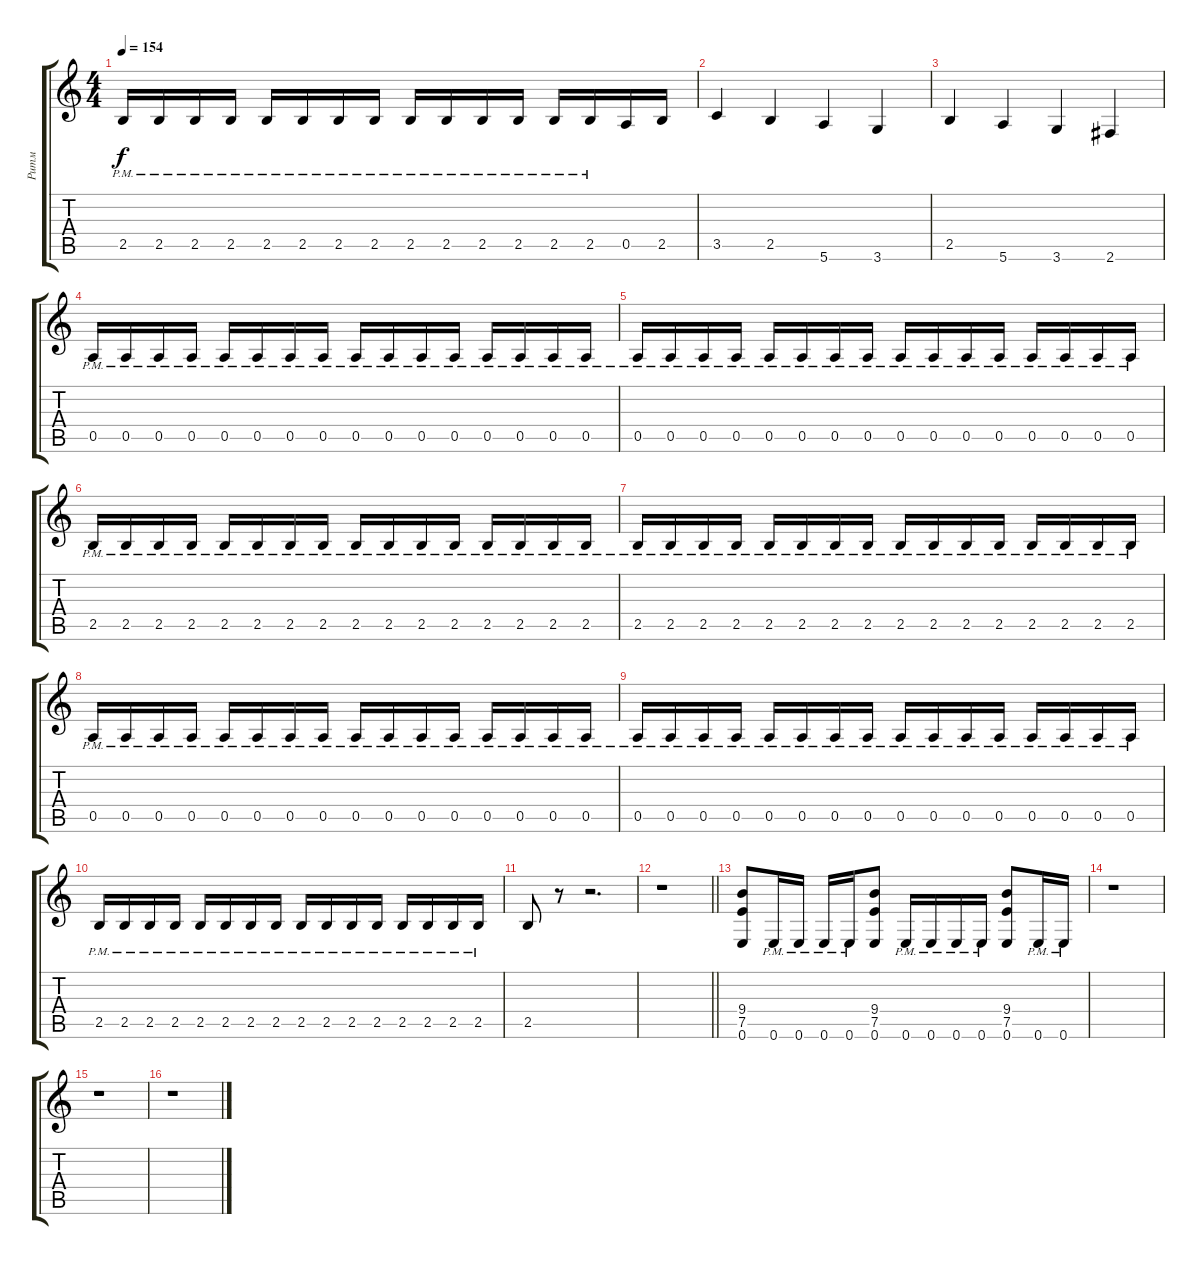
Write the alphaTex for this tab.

\track ("Ритм" "Ритм") {instrument distortionguitar}
\staff {score tabs}
\tuning (E4 B3 G3 D3 A2 E2) {hide}
\ts (4 4)
\tempo 154
\clef g2
\ks c
2.5{pm}.16{dy f} 2.5{pm}.16 2.5{pm}.16 2.5{pm}.16 2.5{pm}.16 2.5{pm}.16 2.5{pm}.16 2.5{pm}.16 2.5{pm}.16 2.5{pm}.16 2.5{pm}.16 2.5{pm}.16 2.5{pm}.16 2.5{pm}.16 0.5.16 2.5.16 |
3.5.4 2.5.4 5.6.4 3.6.4 |
2.5.4 5.6.4 3.6.4 2.6.4 |
0.5{pm}.16 0.5{pm}.16 0.5{pm}.16 0.5{pm}.16 0.5{pm}.16 0.5{pm}.16 0.5{pm}.16 0.5{pm}.16 0.5{pm}.16 0.5{pm}.16 0.5{pm}.16 0.5{pm}.16 0.5{pm}.16 0.5{pm}.16 0.5{pm}.16 0.5{pm}.16 |
0.5{pm}.16 0.5{pm}.16 0.5{pm}.16 0.5{pm}.16 0.5{pm}.16 0.5{pm}.16 0.5{pm}.16 0.5{pm}.16 0.5{pm}.16 0.5{pm}.16 0.5{pm}.16 0.5{pm}.16 0.5{pm}.16 0.5{pm}.16 0.5{pm}.16 0.5{pm}.16 |
2.5{pm}.16 2.5{pm}.16 2.5{pm}.16 2.5{pm}.16 2.5{pm}.16 2.5{pm}.16 2.5{pm}.16 2.5{pm}.16 2.5{pm}.16 2.5{pm}.16 2.5{pm}.16 2.5{pm}.16 2.5{pm}.16 2.5{pm}.16 2.5{pm}.16 2.5{pm}.16 |
2.5{pm}.16 2.5{pm}.16 2.5{pm}.16 2.5{pm}.16 2.5{pm}.16 2.5{pm}.16 2.5{pm}.16 2.5{pm}.16 2.5{pm}.16 2.5{pm}.16 2.5{pm}.16 2.5{pm}.16 2.5{pm}.16 2.5{pm}.16 2.5{pm}.16 2.5{pm}.16 |
0.5{pm}.16 0.5{pm}.16 0.5{pm}.16 0.5{pm}.16 0.5{pm}.16 0.5{pm}.16 0.5{pm}.16 0.5{pm}.16 0.5{pm}.16 0.5{pm}.16 0.5{pm}.16 0.5{pm}.16 0.5{pm}.16 0.5{pm}.16 0.5{pm}.16 0.5{pm}.16 |
0.5{pm}.16 0.5{pm}.16 0.5{pm}.16 0.5{pm}.16 0.5{pm}.16 0.5{pm}.16 0.5{pm}.16 0.5{pm}.16 0.5{pm}.16 0.5{pm}.16 0.5{pm}.16 0.5{pm}.16 0.5{pm}.16 0.5{pm}.16 0.5{pm}.16 0.5{pm}.16 |
2.5{pm}.16 2.5{pm}.16 2.5{pm}.16 2.5{pm}.16 2.5{pm}.16 2.5{pm}.16 2.5{pm}.16 2.5{pm}.16 2.5{pm}.16 2.5{pm}.16 2.5{pm}.16 2.5{pm}.16 2.5{pm}.16 2.5{pm}.16 2.5{pm}.16 2.5{pm}.16 |
2.5.8 r.8 r.2{d} |
\barLineRight lightlight
r.1 |
(9.4 7.5 0.6).8 0.6{pm}.16 0.6{pm}.16 0.6{pm}.16 0.6{pm}.16 (9.4 7.5 0.6).8 0.6{pm}.16 0.6{pm}.16 0.6{pm}.16 0.6{pm}.16 (9.4 7.5 0.6).8 0.6{pm}.16 0.6{pm}.16 |
r.1 |
r.1 |
r.1
